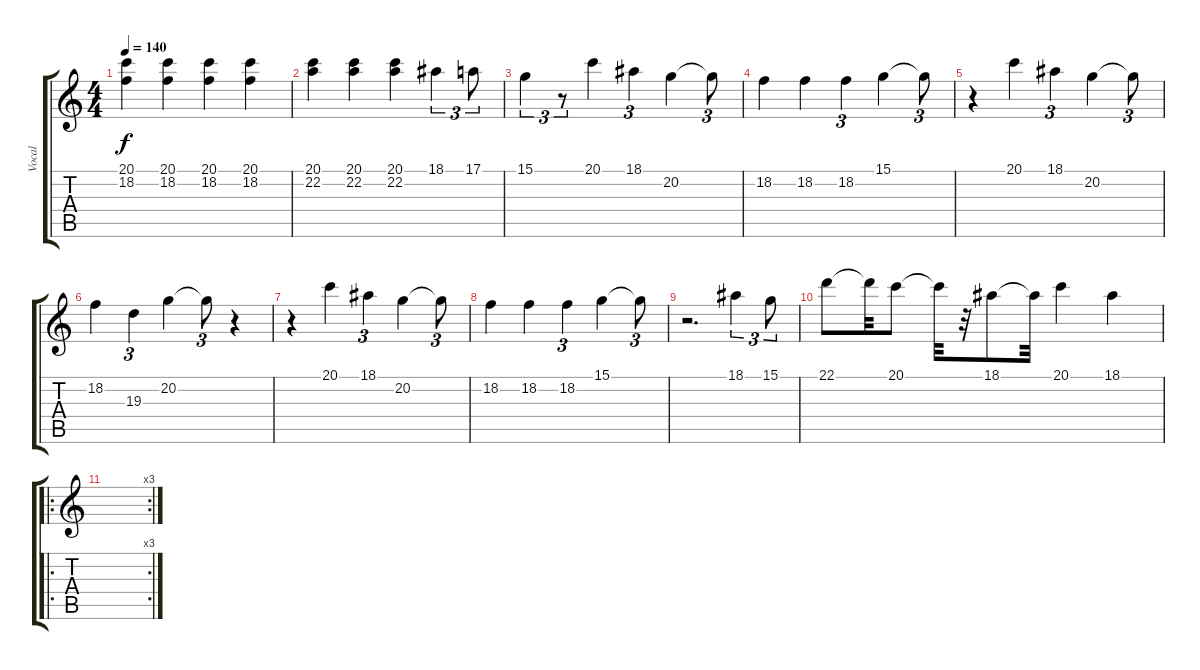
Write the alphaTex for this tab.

\track ("Vocal" "Vocal") {instrument clarinet}
\staff {score tabs}
\tuning (E4 B3 G3 D3 A2 E2) {hide}
\ts (4 4)
\tempo 140
\clef g2
\ks c
(20.1 18.2).4{dy f} (20.1 18.2).4 (20.1 18.2).4 (20.1 18.2).4 |
(20.1 22.2).4 (20.1 22.2).4 (20.1 22.2).4 18.1.4{tu (3 2)} 17.1.8{tu (3 2)} |
15.1.4{tu (3 2)} r.8{tu (3 2)} 20.1.4 18.1.4{tu (3 2)} 20.2.4 20.2{t}.8{tu (3 2)} |
18.2.4 18.2.4 18.2.4{tu (3 2)} 15.1.4 15.1{t}.8{tu (3 2)} |
r.4 20.1.4 18.1.4{tu (3 2)} 20.2.4 20.2{t}.8{tu (3 2)} |
18.2.4 19.3.4{tu (3 2)} 20.2.4 20.2{t}.8{tu (3 2)} r.4 |
r.4 20.1.4 18.1.4{tu (3 2)} 20.2.4 20.2{t}.8{tu (3 2)} |
18.2.4 18.2.4 18.2.4{tu (3 2)} 15.1.4 15.1{t}.8{tu (3 2)} |
r.2{d} 18.1.4{tu (3 2)} 15.1.8{tu (3 2)} |
22.1.8 22.1{t}.32 20.1.8 20.1{t}.32 r.32 18.1.8 18.1{t}.32 20.1.4 18.1.4 |
\ro
\rc 3
